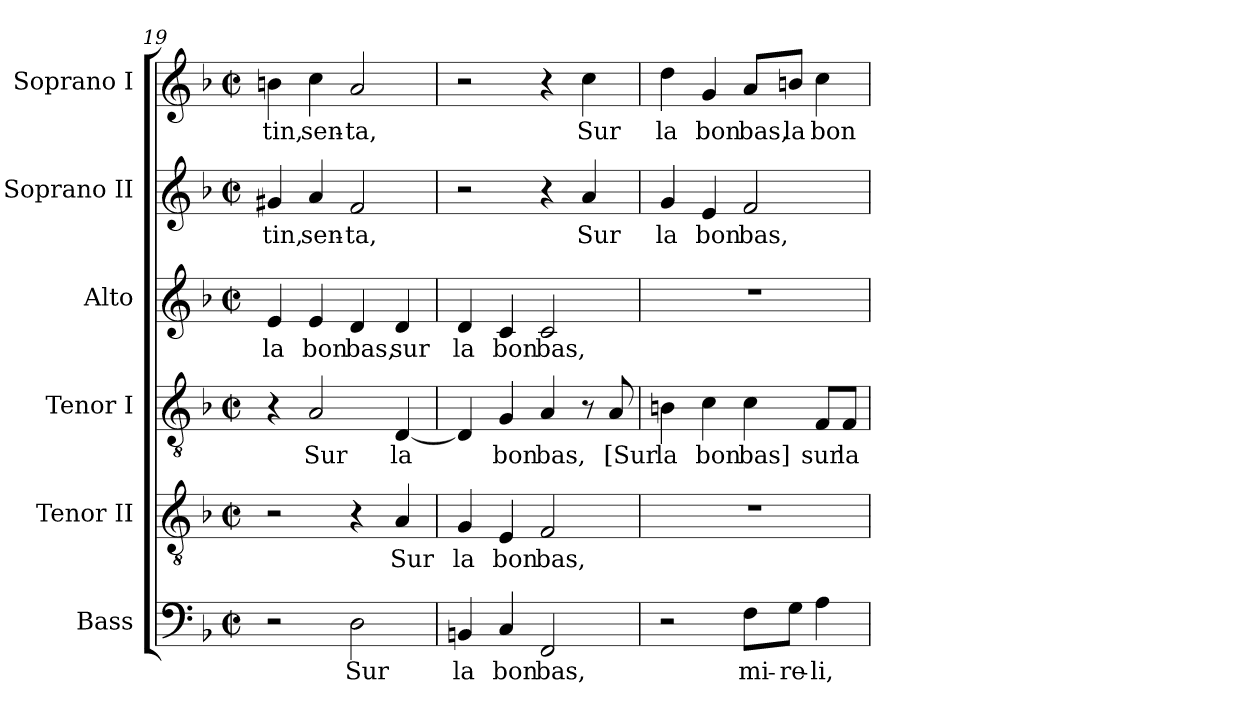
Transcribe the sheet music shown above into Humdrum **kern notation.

**kern	**text	**kern	**text	**kern	**text	**kern	**text	**kern	**text	**kern	**text
*part6	*part6	*part5	*part5	*part4	*part4	*part3	*part3	*part2	*part2	*part1	*part1
*staff6	*staff6	*staff5	*staff5	*staff4	*staff4	*staff3	*staff3	*staff2	*staff2	*staff1	*staff1
*I"Bass	*	*I"Tenor II	*	*I"Tenor I	*	*I"Alto	*	*I"Soprano II	*	*I"Soprano I	*
*I'B.	*	*I'T.	*	*I'T.	*	*I'A.	*	*I'S.	*	*I'S.	*
*clefF4	*	*clefGv2	*	*clefGv2	*	*clefG2	*	*clefG2	*	*clefG2	*
*	*	*ITrd7c12	*	*ITrd7c12	*	*	*	*	*	*	*
*k[b-]	*	*k[b-]	*	*k[b-]	*	*k[b-]	*	*k[b-]	*	*k[b-]	*
*d:	*	*d:	*	*d:	*	*d:	*	*d:	*	*d:	*
*M2/2	*	*M2/2	*	*M2/2	*	*M2/2	*	*M2/2	*	*M2/2	*
*met(c|)	*	*met(c|)	*	*met(c|)	*	*met(c|)	*	*met(c|)	*	*met(c|)	*
=19	=19	=19	=19	=19	=19	=19	=19	=19	=19	=19	=19
!	!	!	!	!	!	!	!LO:LY:b:color=#000000	!	!	!	!
!	!	!	!	!	!	!	!	!	!LO:LY:b:color=#000000	!	!
!	!	!	!	!	!	!	!	!	!	!	!LO:LY:b:color=#000000
2r	.	2r	.	4r	.	4ei/	la	4g#Xi/	-tin,	4bni\	-tin,
!	!	!	!	!	!LO:LY:b:color=#000000	!	!	!	!	!	!
!	!	!	!	!	!	!	!LO:LY:b:color=#000000	!	!	!	!
!	!	!	!	!	!	!	!	!	!LO:LY:b:color=#000000	!	!
!	!	!	!	!	!	!	!	!	!	!	!LO:LY:b:color=#000000
.	.	.	.	2AAi/	Sur	4ei/	bon	4ai/	sen-	4cci\	sen-
!	!LO:LY:b:color=#000000	!	!	!	!	!	!	!	!	!	!
!	!	!	!	!	!	!	!LO:LY:b:color=#000000	!	!	!	!
!	!	!	!	!	!	!	!	!	!LO:LY:b:color=#000000	!	!
!	!	!	!	!	!	!	!	!	!	!	!LO:LY:b:color=#000000
2Di\	Sur	4r	.	.	.	4di/	bas,	2fi/	-ta,	2ai/	-ta,
!	!	!	!LO:LY:b:color=#000000	!	!	!	!	!	!	!	!
!	!	!	!	!	!LO:LY:b:color=#000000	!	!	!	!	!	!
!	!	!	!	!	!	!	!LO:LY:b:color=#000000	!	!	!	!
.	.	4AAi/	Sur	[<4DDi/	la	4di/	sur	.	.	.	.
=20	=20	=20	=20	=20	=20	=20	=20	=20	=20	=20	=20
!	!LO:LY:b:color=#000000	!	!	!	!	!	!	!	!	!	!
!	!	!	!LO:LY:b:color=#000000	!	!	!	!	!	!	!	!
!	!	!	!	!	!	!	!LO:LY:b:color=#000000	!	!	!	!
4BBni/	la	4GGi/	la	4DDi/]	.	4di/	la	2r	.	2r	.
!	!LO:LY:b:color=#000000	!	!	!	!	!	!	!	!	!	!
!	!	!	!LO:LY:b:color=#000000	!	!	!	!	!	!	!	!
!	!	!	!	!	!LO:LY:b:color=#000000	!	!	!	!	!	!
!	!	!	!	!	!	!	!LO:LY:b:color=#000000	!	!	!	!
4Ci/	bon	4EEi/	bon	4GGi/	bon	4ci/	bon	.	.	.	.
!	!LO:LY:b:color=#000000	!	!	!	!	!	!	!	!	!	!
!	!	!	!LO:LY:b:color=#000000	!	!	!	!	!	!	!	!
!	!	!	!	!	!LO:LY:b:color=#000000	!	!	!	!	!	!
!	!	!	!	!	!	!	!LO:LY:b:color=#000000	!	!	!	!
2FFi/	bas,	2FFi/	bas,	4AAi/	bas,	2ci/	bas,	4r	.	4r	.
!	!	!	!	!	!	!	!	!	!LO:LY:b:color=#000000	!	!
!	!	!	!	!	!	!	!	!	!	!	!LO:LY:b:color=#000000
.	.	.	.	8r	.	.	.	4ai/	Sur	4cci\	Sur
!	!	!	!	!	!LO:LY:b:color=#000000	!	!	!	!	!	!
.	.	.	.	8AAi/	[Sur	.	.	.	.	.	.
!!LO:PB:g=z
=21	=21	=21	=21	=21	=21	=21	=21	=21	=21	=21	=21
!	!	!	!	!	!LO:LY:b:color=#000000	!	!	!	!	!	!
!	!	!	!	!	!	!	!	!	!LO:LY:b:color=#000000	!	!
!	!	!	!	!	!	!	!	!	!	!	!LO:LY:b:color=#000000
2r	.	1r	.	4BBni\	la	1r	.	4gi/	la	4ddi\	la
!	!	!	!	!	!LO:LY:b:color=#000000	!	!	!	!	!	!
!	!	!	!	!	!	!	!	!	!LO:LY:b:color=#000000	!	!
!	!	!	!	!	!	!	!	!	!	!	!LO:LY:b:color=#000000
.	.	.	.	4Ci\	bon	.	.	4ei/	bon	4gi/	bon
!	!LO:LY:b:color=#000000	!	!	!	!	!	!	!	!	!	!
!	!	!	!	!	!LO:LY:b:color=#000000	!	!	!	!	!	!
!	!	!	!	!	!	!	!	!	!LO:LY:b:color=#000000	!	!
!	!	!	!	!	!	!	!	!	!	!	!LO:LY:b:color=#000000
8Fi\L	mi-	.	.	4Ci\	bas]	.	.	2fi/	bas,	8ai/L	bas,
!	!LO:LY:b:color=#000000	!	!	!	!	!	!	!	!	!	!
!	!	!	!	!	!	!	!	!	!	!	!LO:LY:b:color=#000000
8Gi\J	-re-	.	.	.	.	.	.	.	.	8bni/J	la
!	!LO:LY:b:color=#000000	!	!	!	!	!	!	!	!	!	!
!	!	!	!	!	!LO:LY:b:color=#000000	!	!	!	!	!	!
!	!	!	!	!	!	!	!	!	!	!	!LO:LY:b:color=#000000
4Ai\	-li,	.	.	8FFi/L	sur	.	.	.	.	4cci\	bon
!	!	!	!	!	!LO:LY:b:color=#000000	!	!	!	!	!	!
.	.	.	.	8FFi/J	la	.	.	.	.	.	.
=	=	=	=	=	=	=	=	=	=	=	=
*-	*-	*-	*-	*-	*-	*-	*-	*-	*-	*-	*-
